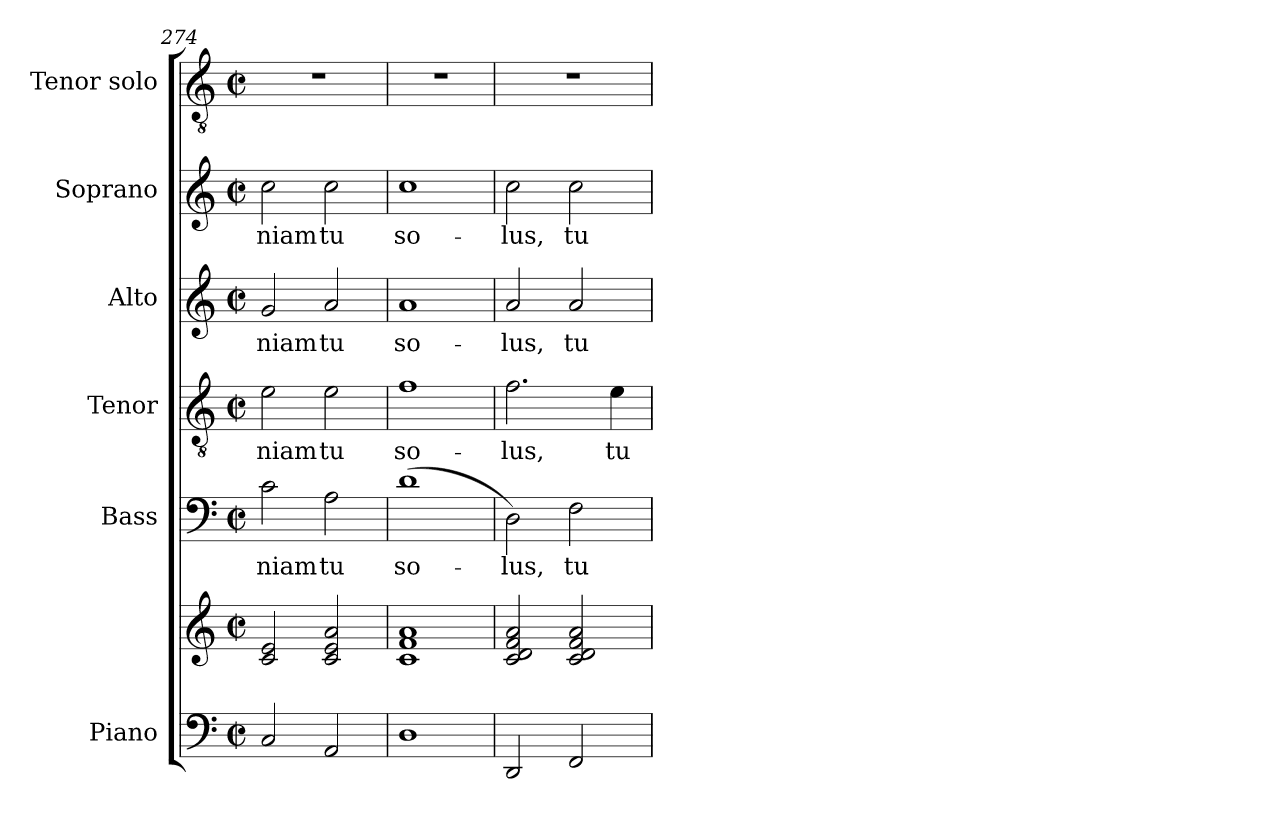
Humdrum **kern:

**kern	**kern	**kern	**text	**kern	**text	**kern	**text	**kern	**text	**kern
*part6	*part6	*part5	*part5	*part4	*part4	*part3	*part3	*part2	*part2	*part1
*staff7	*staff6	*staff5	*staff5	*staff4	*staff4	*staff3	*staff3	*staff2	*staff2	*staff1
*I"Piano	*	*I"Bass	*	*I"Tenor	*	*I"Alto	*	*I"Soprano	*	*I"Tenor solo
*I'Pno.	*	*I'B.	*	*I'T.	*	*I'A.	*	*I'S.	*	*I'T.s
*clefF4	*clefG2	*clefF4	*	*clefGv2	*	*clefG2	*	*clefG2	*	*clefGv2
*k[]	*k[]	*k[]	*	*k[]	*	*k[]	*	*k[]	*	*k[]
*M2/2	*M2/2	*M2/2	*	*M2/2	*	*M2/2	*	*M2/2	*	*M2/2
*met(c|)	*met(c|)	*met(c|)	*	*met(c|)	*	*met(c|)	*	*met(c|)	*	*met(c|)
=274	=274	=274	=274	=274	=274	=274	=274	=274	=274	=274
!	!	!	!LO:LY:b	!	!LO:LY:b	!	!LO:LY:b	!	!LO:LY:b	!
2C/	2c/ 2e/	2c\	-niam	2e\	-niam	2g/	-niam	2cc\	-niam	1r
!	!	!	!LO:LY:b	!	!LO:LY:b	!	!LO:LY:b	!	!LO:LY:b	!
2AA/	2c/ 2e/ 2a/	2A\	tu	2e\	tu	2a/	tu	2cc\	tu	.
=275	=275	=275	=275	=275	=275	=275	=275	=275	=275	=275
!	!	!	!LO:LY:b	!	!LO:LY:b	!	!LO:LY:b	!	!LO:LY:b	!
1D	1c 1f 1a	(>1d	so-	1f	so-	1a	so-	1cc	so-	1r
=276	=276	=276	=276	=276	=276	=276	=276	=276	=276	=276
!	!	!	!LO:LY:b	!	!LO:LY:b	!	!LO:LY:b	!	!LO:LY:b	!
2DD/	2c/ 2d/ 2f/ 2a/	2D\)	-lus,	2.f\	-lus,	2a/	-lus,	2cc\	-lus,	1r
!	!	!	!LO:LY:b	!	!	!	!LO:LY:b	!	!LO:LY:b	!
2FF/	2c/ 2d/ 2f/ 2a/	2F\	tu	.	.	2a/	tu	2cc\	tu	.
!	!	!	!	!	!LO:LY:b	!	!	!	!	!
.	.	.	.	4e\	tu	.	.	.	.	.
=	=	=	=	=	=	=	=	=	=	=
*-	*-	*-	*-	*-	*-	*-	*-	*-	*-	*-
